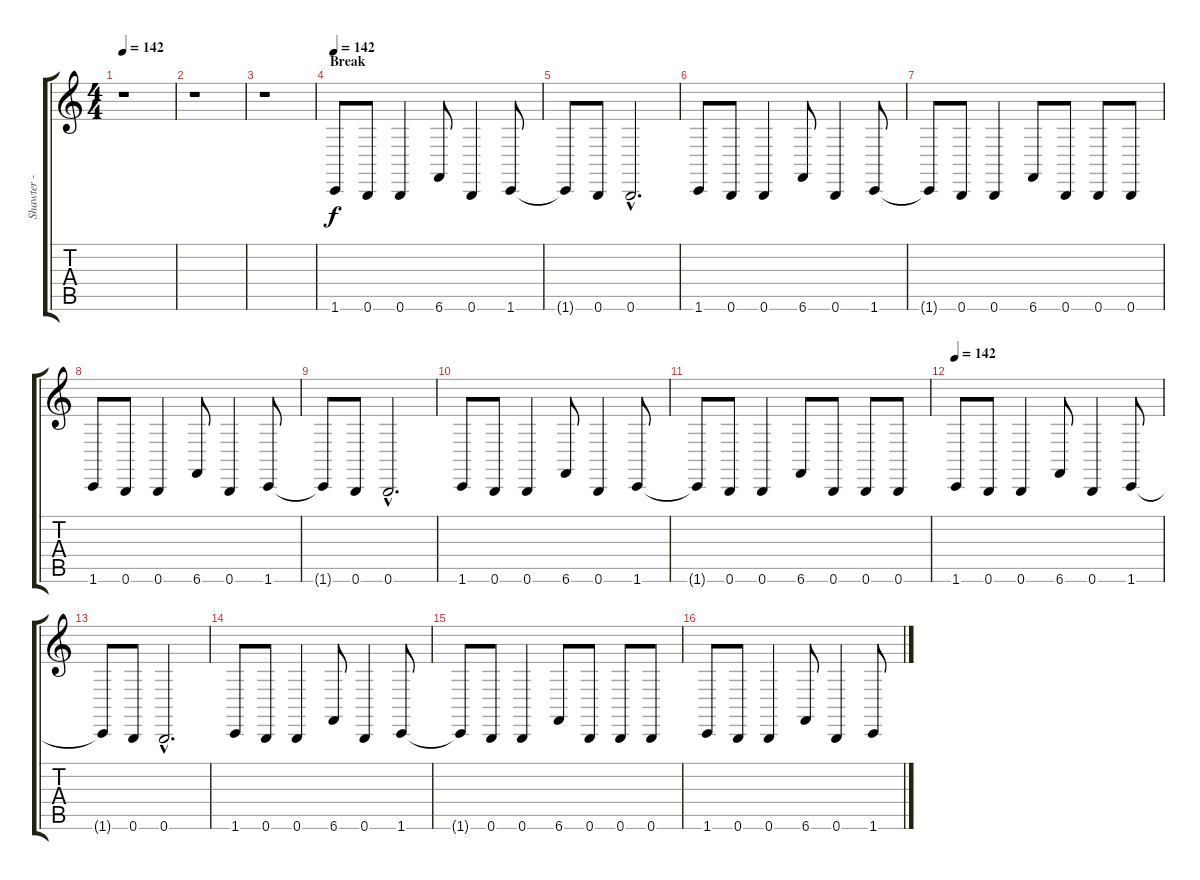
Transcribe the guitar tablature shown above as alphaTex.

\track ("Shawter - Machines 2" "Shawter - ") {instrument fx7echoes}
\staff {score tabs}
\tuning (Db4 Ab3 E3 B2 Gb2 B1) {hide}
\ts (4 4)
\tempo 142
\clef g2
\ks c
r.1{dy f} |
r.1 |
r.1 |
\section ("" "Break")
\tempo 142
1.6.8{volume 8 balance 16 instrument fx7echoes} 0.6.8 0.6.4 6.6.8 0.6.4 1.6.8 |
1.6{t}.8 0.6.8 0.6{hac}.2{d} |
1.6.8 0.6.8 0.6.4 6.6.8 0.6.4 1.6.8 |
1.6{t}.8 0.6.8 0.6.4 6.6.8 0.6.8 0.6.8 0.6.8 |
1.6.8 0.6.8 0.6.4 6.6.8 0.6.4 1.6.8 |
1.6{t}.8 0.6.8 0.6{hac}.2{d} |
1.6.8 0.6.8 0.6.4 6.6.8 0.6.4 1.6.8 |
1.6{t}.8 0.6.8 0.6.4 6.6.8 0.6.8 0.6.8 0.6.8 |
\section ("" "")
\tempo 142
1.6.8{volume 8 balance 16 instrument fx7echoes} 0.6.8 0.6.4 6.6.8 0.6.4 1.6.8 |
1.6{t}.8 0.6.8 0.6{hac}.2{d} |
1.6.8 0.6.8 0.6.4 6.6.8 0.6.4 1.6.8 |
1.6{t}.8 0.6.8 0.6.4 6.6.8 0.6.8 0.6.8 0.6.8 |
1.6.8 0.6.8 0.6.4 6.6.8 0.6.4 1.6.8
